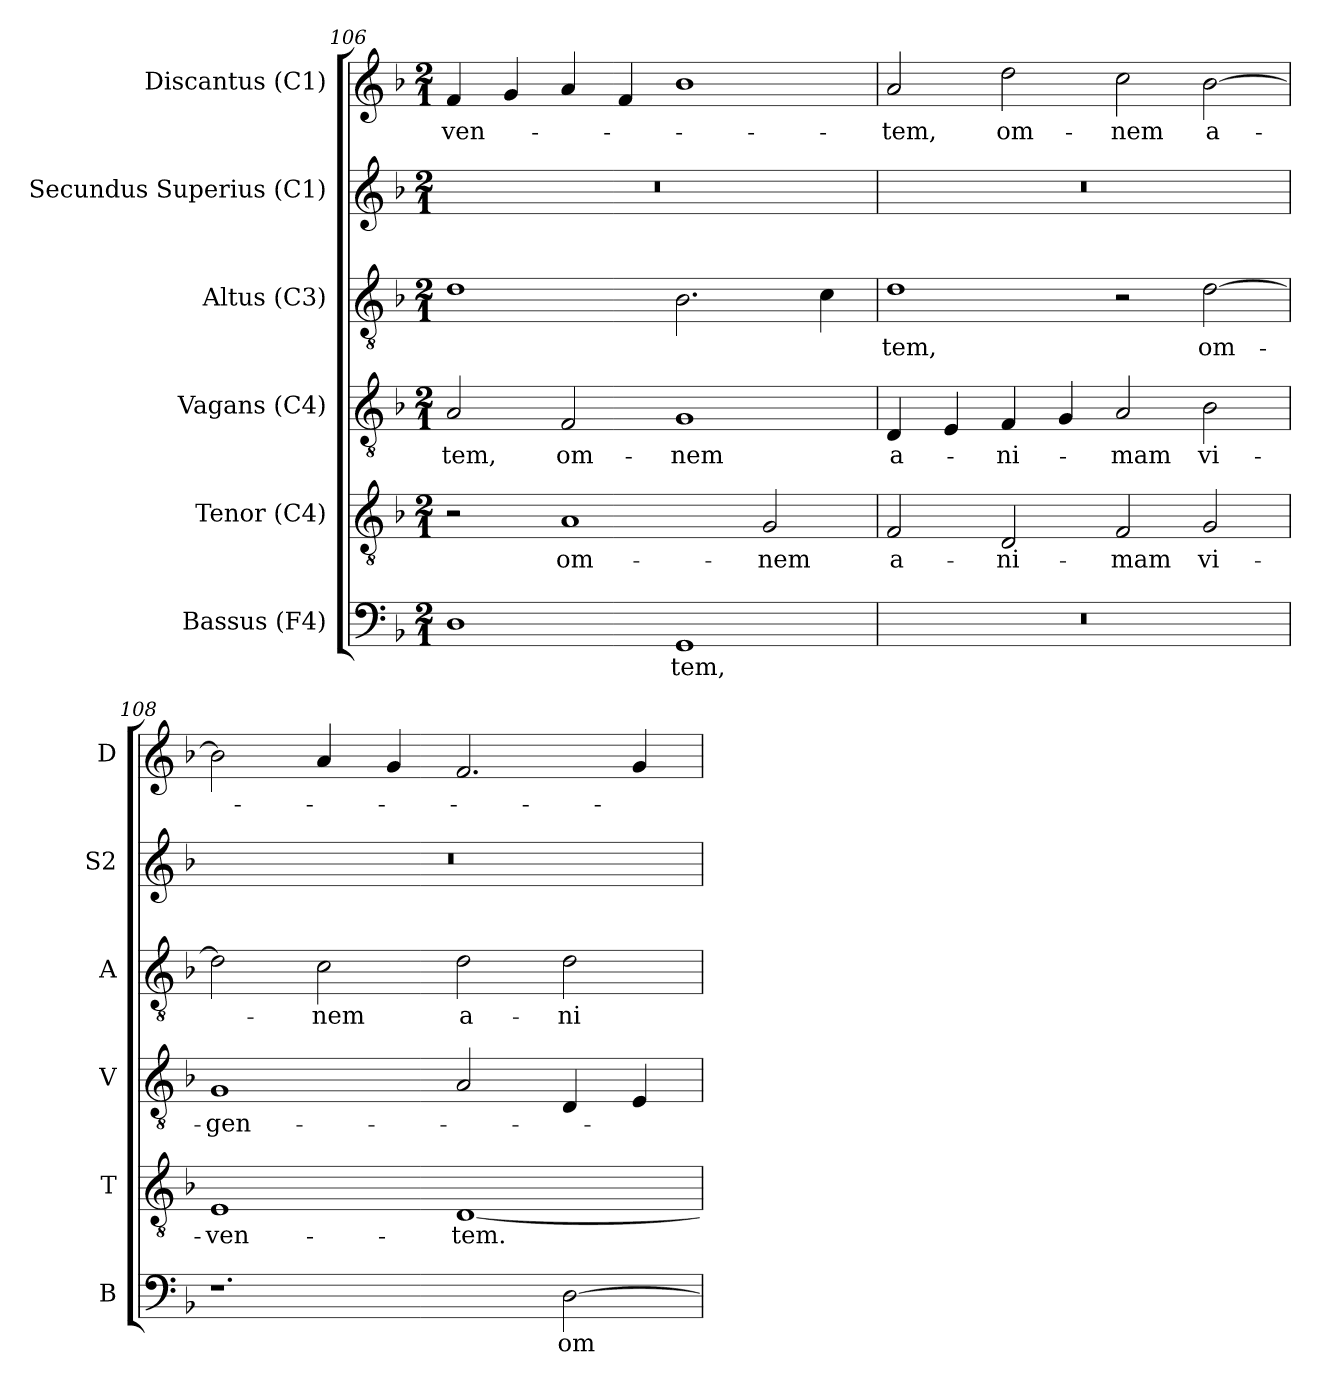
**kern	**text	**kern	**text	**kern	**text	**kern	**text	**kern	**kern	**text
*part6	*part6	*part5	*part5	*part4	*part4	*part3	*part3	*part2	*part1	*part1
*staff6	*staff6	*staff5	*staff5	*staff4	*staff4	*staff3	*staff3	*staff2	*staff1	*staff1
*I"Bassus (F4)	*	*I"Tenor (C4)	*	*I"Vagans (C4)	*	*I"Altus (C3)	*	*I"Secundus Superius (C1)	*I"Discantus (C1)	*
*I'B	*	*I'T	*	*I'V	*	*I'A	*	*I'S2	*I'D	*
!!LO:PB:g=z
*clefF4	*	*clefGv2	*	*clefGv2	*	*clefGv2	*	*clefG2	*clefG2	*
*	*	*	*	*ITrd7c12	*	*	*	*	*	*
*k[b-]	*	*k[b-]	*	*k[b-]	*	*k[b-]	*	*k[b-]	*k[b-]	*
*F:	*	*F:	*	*F:	*	*F:	*	*F:	*F:	*
*M2/1	*	*M2/1	*	*M2/1	*	*M2/1	*	*M2/1	*M2/1	*
=106	=106	=106	=106	=106	=106	=106	=106	=106	=106	=106
!	!	!	!	!	!LO:LY:b:color=#000000	!	!	!LO:N:vis=1	!	!
!	!	!	!	!	!	!	!	!	!	!LO:LY:b:color=#000000
1Di	.	2r	.	2AAi/	-tem,	1di	.	0r	4fi/	-ven-
.	.	.	.	.	.	.	.	.	4gi/	.
!	!	!	!LO:LY:b:color=#000000	!	!	!	!	!	!	!
!	!	!	!	!	!LO:LY:b:color=#000000	!	!	!	!	!
.	.	1Ai	om-	2FFi/	om-	.	.	.	4ai/	.
.	.	.	.	.	.	.	.	.	4fi/	.
!	!LO:LY:b:color=#000000	!	!	!	!	!	!	!	!	!
!	!	!	!	!	!LO:LY:b:color=#000000	!	!	!	!	!
1GGi	-tem,	.	.	1GGi	-nem	2.B-i\	.	.	1b-i	.
!	!	!	!LO:LY:b:color=#000000	!	!	!	!	!	!	!
.	.	2Gi/	-nem	.	.	.	.	.	.	.
.	.	.	.	.	.	4ci\	.	.	.	.
=107	=107	=107	=107	=107	=107	=107	=107	=107	=107	=107
!LO:N:vis=1	!	!	!	!	!	!	!	!	!	!
!	!	!	!LO:LY:b:color=#000000	!	!	!	!	!	!	!
!	!	!	!	!	!LO:LY:b:color=#000000	!	!	!	!	!
!	!	!	!	!	!	!	!LO:LY:b:color=#000000	!LO:N:vis=1	!	!
!	!	!	!	!	!	!	!	!	!	!LO:LY:b:color=#000000
0r	.	2Fi/	a-	4DDi/	a-	1di	-tem,	0r	2ai/	-tem,
.	.	.	.	4EEi/	.	.	.	.	.	.
!	!	!	!LO:LY:b:color=#000000	!	!	!	!	!	!	!
!	!	!	!	!	!LO:LY:b:color=#000000	!	!	!	!	!
!	!	!	!	!	!	!	!	!	!	!LO:LY:b:color=#000000
.	.	2Di/	-ni-	4FFi/	-ni-	.	.	.	2ddi\	om-
.	.	.	.	4GGi/	.	.	.	.	.	.
!	!	!	!LO:LY:b:color=#000000	!	!	!	!	!	!	!
!	!	!	!	!	!LO:LY:b:color=#000000	!	!	!	!	!
!	!	!	!	!	!	!	!	!	!	!LO:LY:b:color=#000000
.	.	2Fi/	-mam	2AAi/	-mam	2r	.	.	2cci\	-nem
!	!	!	!LO:LY:b:color=#000000	!	!	!	!	!	!	!
!	!	!	!	!	!LO:LY:b:color=#000000	!	!	!	!	!
!	!	!	!	!	!	!	!LO:LY:b:color=#000000	!	!	!
!	!	!	!	!	!	!	!	!	!	!LO:LY:b:color=#000000
.	.	2Gi/	vi-	2BB-i\	vi-	[2di\	om-	.	[2b-i\	a-
=108	=108	=108	=108	=108	=108	=108	=108	=108	=108	=108
!	!	!	!LO:LY:b:color=#000000	!	!	!	!	!	!	!
!	!	!	!	!	!LO:LY:b:color=#000000	!	!	!LO:N:vis=1	!	!
1.r	.	1Ei	-ven-	1GGi	-gen-	2di\]	.	0r	2b-i\]	.
!	!	!	!	!	!	!	!LO:LY:b:color=#000000	!	!	!
.	.	.	.	.	.	2ci\	-nem	.	4ai/	.
.	.	.	.	.	.	.	.	.	4gi/	.
!	!	!	!LO:LY:b:color=#000000	!	!	!	!	!	!	!
!	!	!	!	!	!	!	!LO:LY:b:color=#000000	!	!	!
.	.	[1Di	-tem.	2AAi/	.	2di\	a-	.	2.fi/	.
!	!LO:LY:b:color=#000000	!	!	!	!	!	!	!	!	!
!	!	!	!	!	!	!	!LO:LY:b:color=#000000	!	!	!
[2Di\	om-	.	.	4DDi/	.	2di\	-ni-	.	.	.
.	.	.	.	4EEi/	.	.	.	.	4gi/	.
=	=	=	=	=	=	=	=	=	=	=
*-	*-	*-	*-	*-	*-	*-	*-	*-	*-	*-
